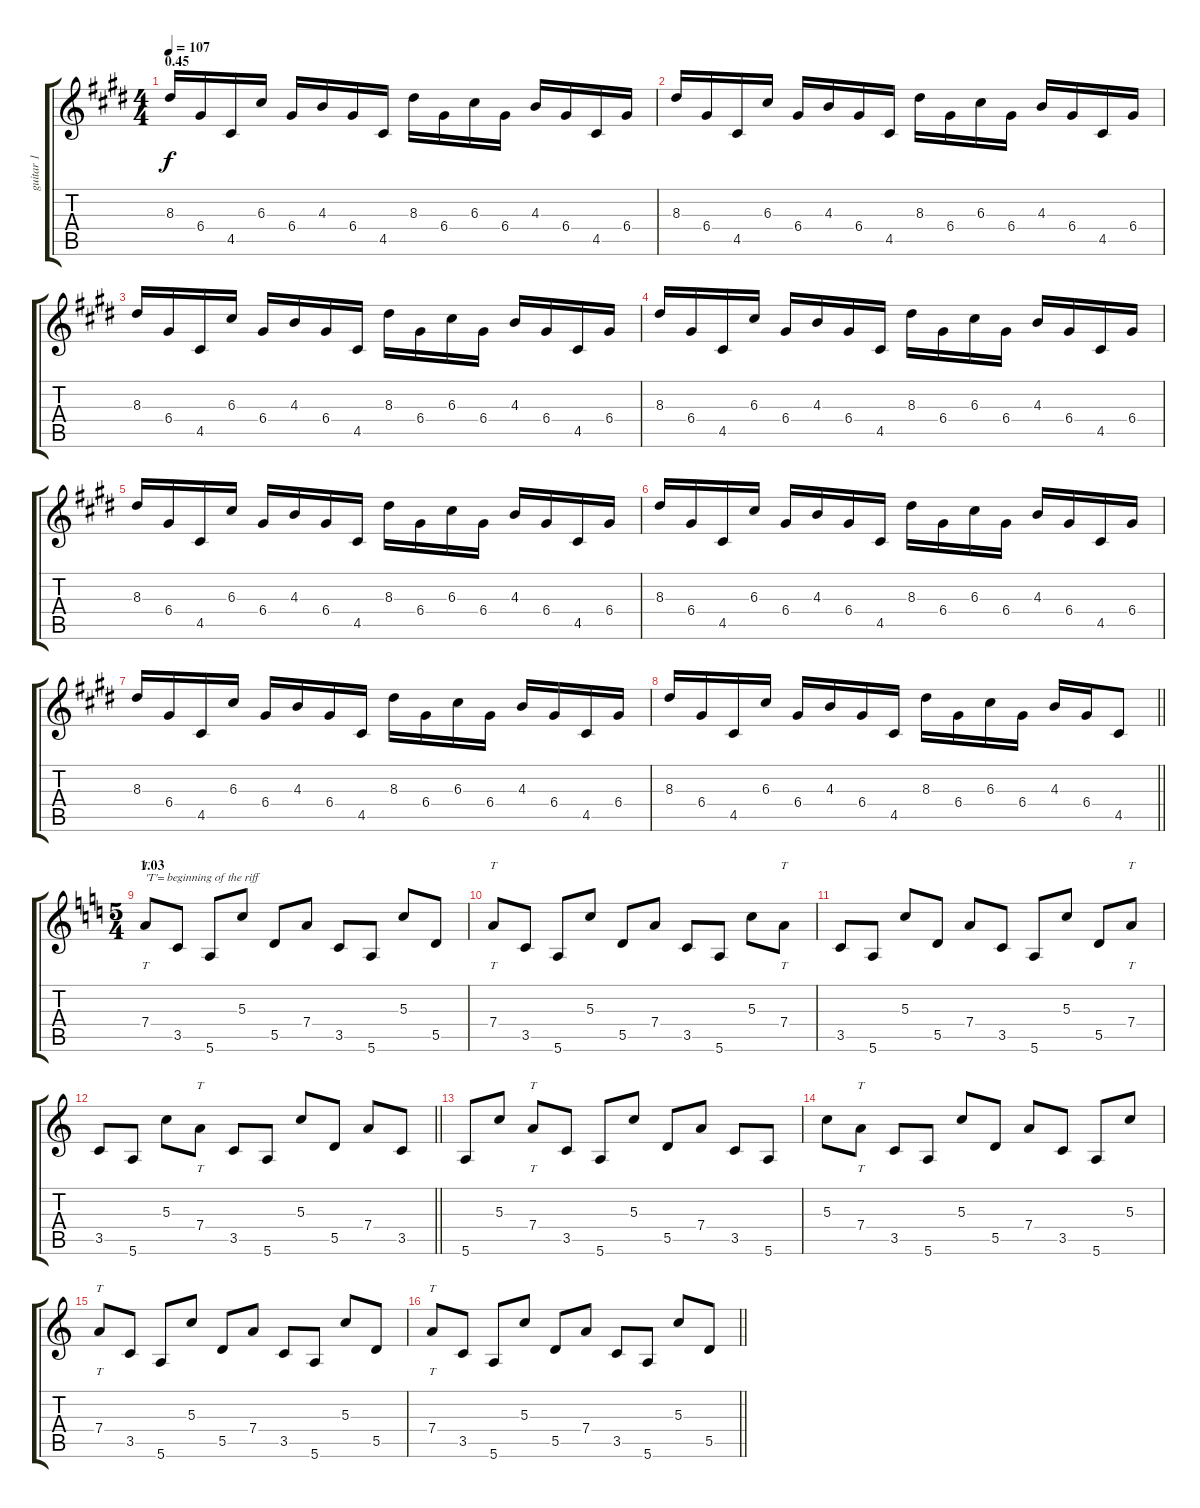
\track ("guitar 1" "guitar 1") {instrument electricguitarjazz}
\staff {score tabs}
\tuning (E4 B3 G3 D3 A2 E2) {hide}
\ts (4 4)
\section ("" "0.45")
\tempo 107
\clef g2
\ks c#minor
8.3.16{dy f} 6.4.16 4.5.16 6.3.16 6.4.16 4.3.16 6.4.16 4.5.16 8.3.16 6.4.16 6.3.16 6.4.16 4.3.16 6.4.16 4.5.16 6.4.16 |
8.3.16 6.4.16 4.5.16 6.3.16 6.4.16 4.3.16 6.4.16 4.5.16 8.3.16 6.4.16 6.3.16 6.4.16 4.3.16 6.4.16 4.5.16 6.4.16 |
8.3.16 6.4.16 4.5.16 6.3.16 6.4.16 4.3.16 6.4.16 4.5.16 8.3.16 6.4.16 6.3.16 6.4.16 4.3.16 6.4.16 4.5.16 6.4.16 |
8.3.16 6.4.16 4.5.16 6.3.16 6.4.16 4.3.16 6.4.16 4.5.16 8.3.16 6.4.16 6.3.16 6.4.16 4.3.16 6.4.16 4.5.16 6.4.16 |
8.3.16 6.4.16 4.5.16 6.3.16 6.4.16 4.3.16 6.4.16 4.5.16 8.3.16 6.4.16 6.3.16 6.4.16 4.3.16 6.4.16 4.5.16 6.4.16 |
8.3.16 6.4.16 4.5.16 6.3.16 6.4.16 4.3.16 6.4.16 4.5.16 8.3.16 6.4.16 6.3.16 6.4.16 4.3.16 6.4.16 4.5.16 6.4.16 |
8.3.16 6.4.16 4.5.16 6.3.16 6.4.16 4.3.16 6.4.16 4.5.16 8.3.16 6.4.16 6.3.16 6.4.16 4.3.16 6.4.16 4.5.16 6.4.16 |
\barLineRight lightlight
8.3.16 6.4.16 4.5.16 6.3.16 6.4.16 4.3.16 6.4.16 4.5.16 8.3.16 6.4.16 6.3.16 6.4.16 4.3.16 6.4.16 4.5.8 |
\ts (5 4)
\section ("" "1.03")
\ks c
7.4.8{tt txt "'T'= beginning of the riff"} 3.5.8 5.6.8 5.3.8 5.5.8 7.4.8 3.5.8 5.6.8 5.3.8 5.5.8 |
7.4.8{tt} 3.5.8 5.6.8 5.3.8 5.5.8 7.4.8 3.5.8 5.6.8 5.3.8 7.4.8{tt} |
3.5.8 5.6.8 5.3.8 5.5.8 7.4.8 3.5.8 5.6.8 5.3.8 5.5.8 7.4.8{tt} |
\barLineRight lightlight
3.5.8 5.6.8 5.3.8 7.4.8{tt} 3.5.8 5.6.8 5.3.8 5.5.8 7.4.8 3.5.8 |
5.6.8 5.3.8 7.4.8{tt} 3.5.8 5.6.8 5.3.8 5.5.8 7.4.8 3.5.8 5.6.8 |
5.3.8 7.4.8{tt} 3.5.8 5.6.8 5.3.8 5.5.8 7.4.8 3.5.8 5.6.8 5.3.8 |
7.4.8{tt} 3.5.8 5.6.8 5.3.8 5.5.8 7.4.8 3.5.8 5.6.8 5.3.8 5.5.8 |
\barLineRight lightlight
7.4.8{tt} 3.5.8 5.6.8 5.3.8 5.5.8 7.4.8 3.5.8 5.6.8 5.3.8 5.5.8
